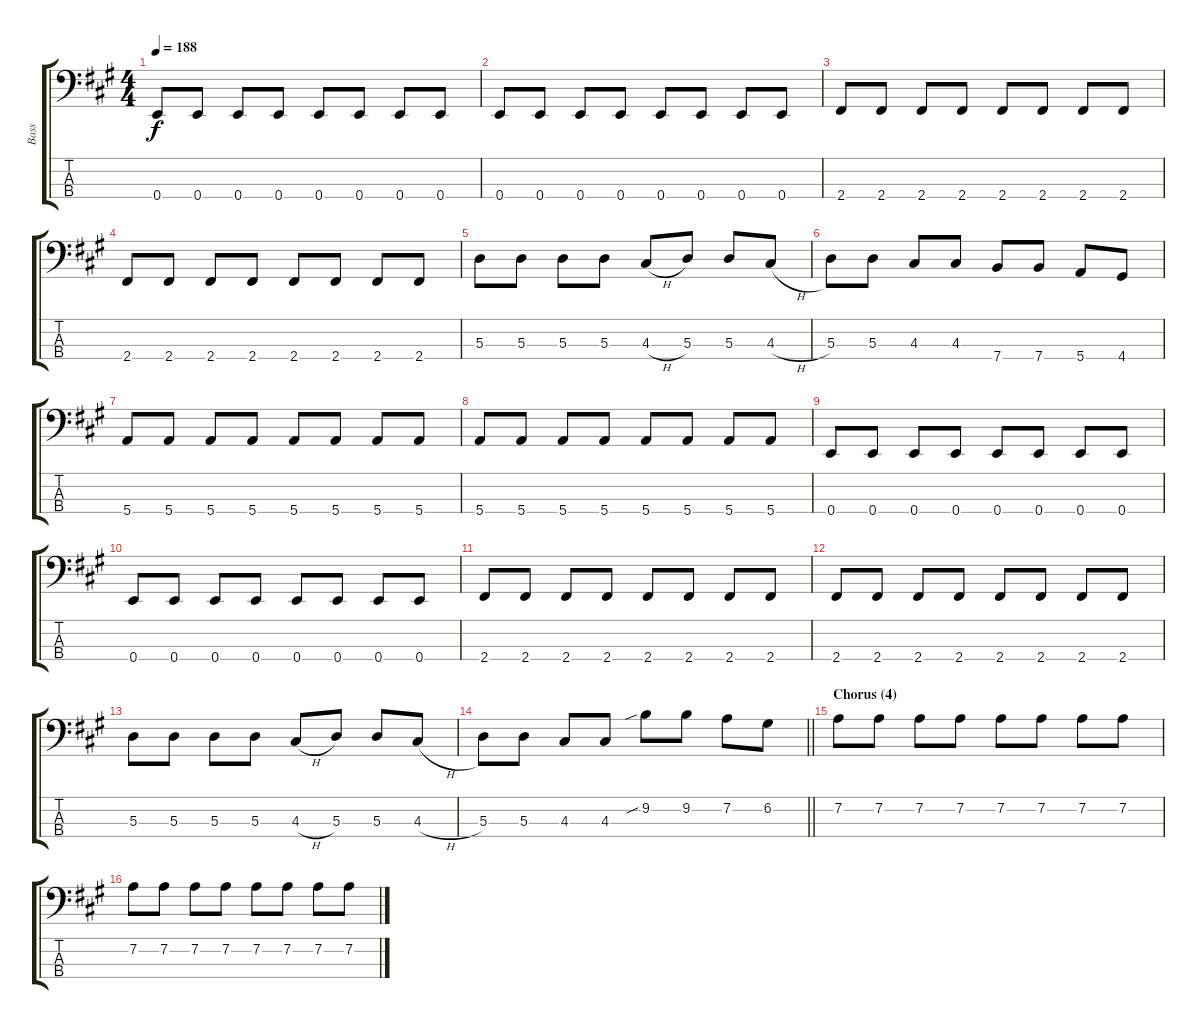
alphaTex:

\track ("Bass" "Bass") {instrument electricbasspick}
\staff {score tabs}
\tuning (G2 D2 A1 E1) {hide}
\ts (4 4)
\tempo 188
\clef f4
\ks a
0.4.8{dy f} 0.4.8 0.4.8 0.4.8 0.4.8 0.4.8 0.4.8 0.4.8 |
0.4.8 0.4.8 0.4.8 0.4.8 0.4.8 0.4.8 0.4.8 0.4.8 |
2.4.8 2.4.8 2.4.8 2.4.8 2.4.8 2.4.8 2.4.8 2.4.8 |
2.4.8 2.4.8 2.4.8 2.4.8 2.4.8 2.4.8 2.4.8 2.4.8 |
5.3.8 5.3.8 5.3.8 5.3.8 4.3{h}.8 5.3.8 5.3.8 4.3{h}.8 |
5.3.8 5.3.8 4.3.8 4.3.8 7.4.8 7.4.8 5.4.8 4.4.8 |
5.4.8 5.4.8 5.4.8 5.4.8 5.4.8 5.4.8 5.4.8 5.4.8 |
5.4.8 5.4.8 5.4.8 5.4.8 5.4.8 5.4.8 5.4.8 5.4.8 |
0.4.8 0.4.8 0.4.8 0.4.8 0.4.8 0.4.8 0.4.8 0.4.8 |
0.4.8 0.4.8 0.4.8 0.4.8 0.4.8 0.4.8 0.4.8 0.4.8 |
2.4.8 2.4.8 2.4.8 2.4.8 2.4.8 2.4.8 2.4.8 2.4.8 |
2.4.8 2.4.8 2.4.8 2.4.8 2.4.8 2.4.8 2.4.8 2.4.8 |
5.3.8 5.3.8 5.3.8 5.3.8 4.3{h}.8 5.3.8 5.3.8 4.3{h}.8 |
\barLineRight lightlight
5.3.8 5.3.8 4.3.8 4.3.8 9.2{sib}.8 9.2.8 7.2.8 6.2.8 |
\section ("" "Chorus (4)")
7.2.8 7.2.8 7.2.8 7.2.8 7.2.8 7.2.8 7.2.8 7.2.8 |
7.2.8 7.2.8 7.2.8 7.2.8 7.2.8 7.2.8 7.2.8 7.2.8
